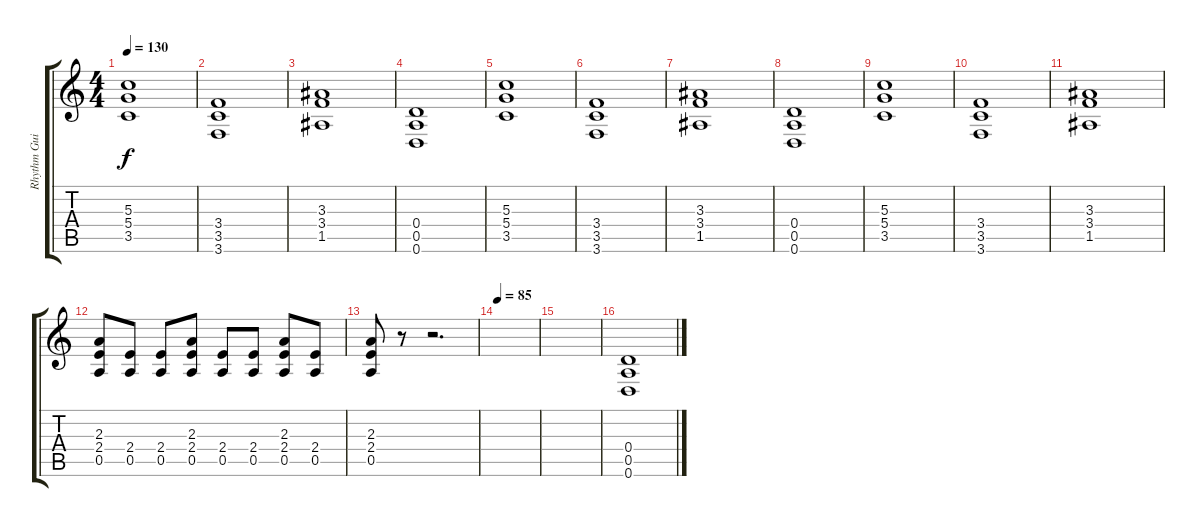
\track ("Rhythm Guitar 2" "Rhythm Gui") {instrument overdrivenguitar}
\staff {score tabs}
\tuning (E4 B3 G3 D3 A2 D2) {hide}
\ts (4 4)
\tempo 130
\clef g2
\ks c
(5.3 5.4 3.5).1{dy f} |
(3.4 3.5 3.6).1 |
(3.3 3.4 1.5).1 |
(0.4 0.5 0.6).1 |
(5.3 5.4 3.5).1 |
(3.4 3.5 3.6).1 |
(3.3 3.4 1.5).1 |
(0.4 0.5 0.6).1 |
(5.3 5.4 3.5).1 |
(3.4 3.5 3.6).1 |
(3.3 3.4 1.5).1 |
(2.3 2.4 0.5).8 (2.4 0.5).8 (2.4 0.5).8 (2.3 2.4 0.5).8 (2.4 0.5).8 (2.4 0.5).8 (2.3 2.4 0.5).8 (2.4 0.5).8 |
(2.3 2.4 0.5).8 r.8 r.2{d} |
\tempo 85
|
|
(0.4 0.5 0.6).1
